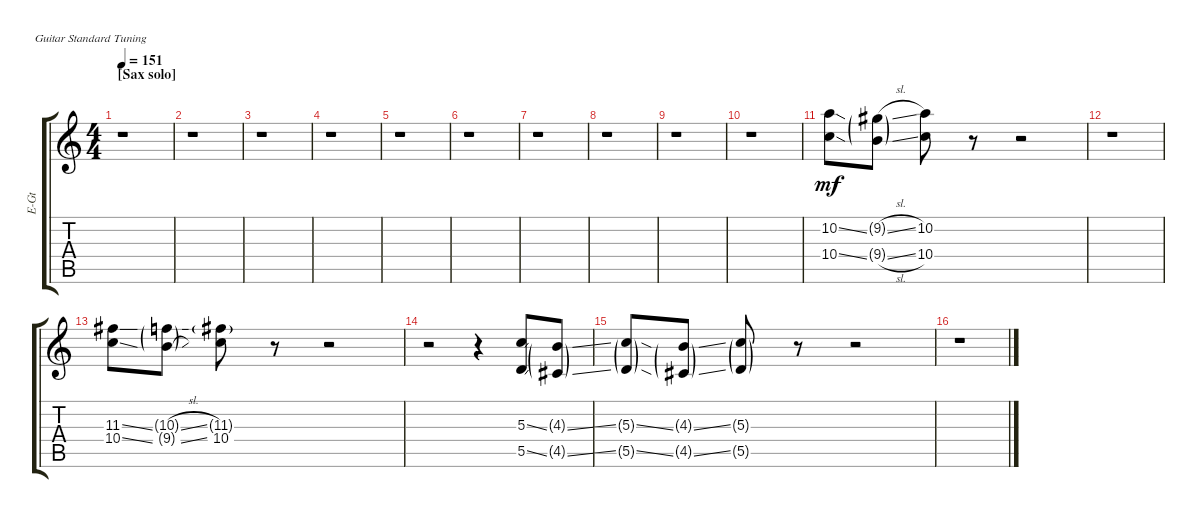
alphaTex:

\bracketExtendMode groupsimilarinstruments
\track ("Electric Guitar- Mick" "E-Gt") {instrument electricguitarclean}
\staff {score tabs}
\tuning (E4 B3 G3 D3 A2 E2)
\ts (4 4)
\section ("" "[Sax solo]")
\tempo 151
\clef g2
\ks aminor
r.1{dy mf} |
r.1 |
r.1 |
r.1 |
r.1 |
r.1 |
r.1 |
r.1 |
r.1 |
r.1 |
(10.4{ss} 10.2{ss}).8{instrument electricguitarclean} (9.4{sl g} 9.2{sl g acc #}).8 (10.4 10.2).8 r.8 r.2 |
r.1 |
(11.3{ss acc #} 10.4{ss}).8 (10.3{sl g} 9.4{sl g}).8 (11.3{g acc #} 10.4).8 r.8 r.2 |
r.2 r.4 (5.5{ss} 5.3{ss}).8 (4.5{ss g acc #} 4.3{ss g}).8 |
(5.5{ss g} 5.3{ss g}).8 (4.5{ss g acc #} 4.3{ss g}).8 (5.5{g} 5.3{g}).8 r.8 r.2 |
r.1
